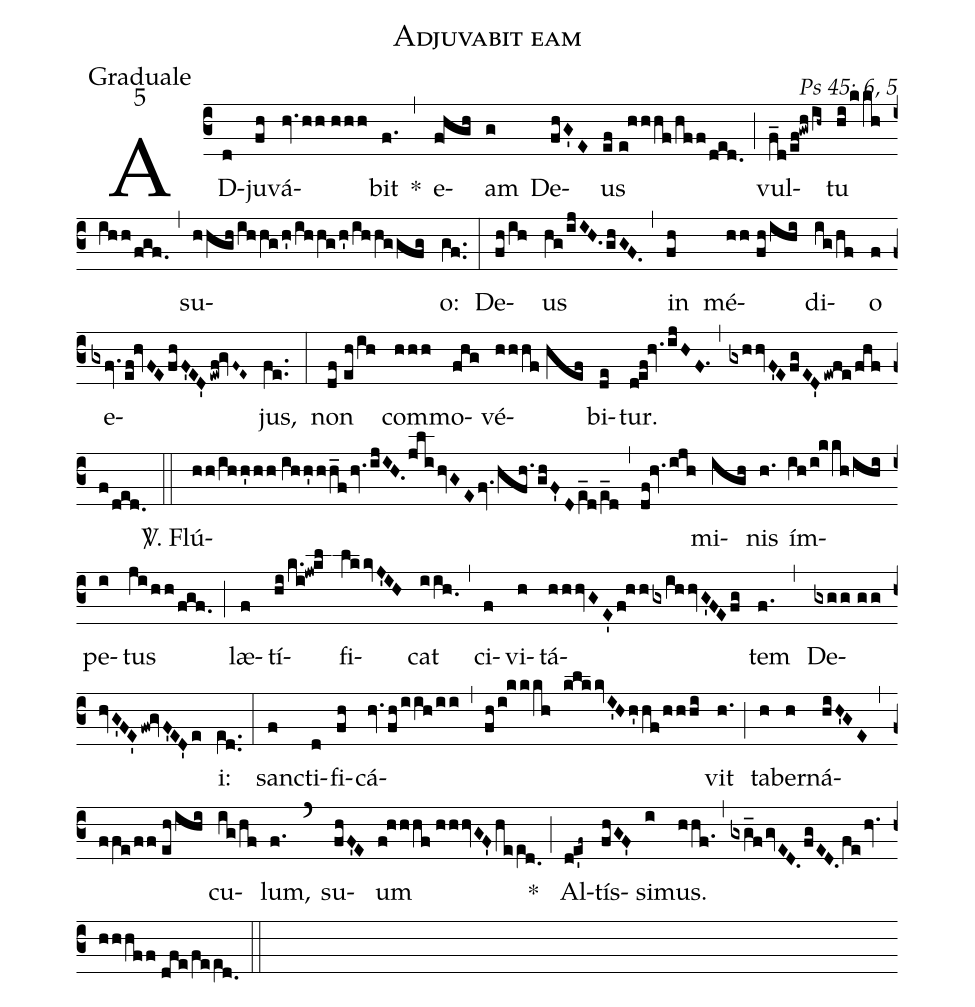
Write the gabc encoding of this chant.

name: Adjuvabit eam;
office-part: Graduale;
mode: 5;
commentary: Ps 45: 6, 5;
%%
(c3) AD(d)ju(fh)vá(hv.hh//hhh)bit(f.) *(,) e(f!hgh)am(g) De(fhG'E)us(ef//e!hhhf/hf/!f/ded.) (;) vul(f_d/ef!gwh/ih~)tu(hi/kkh/ihh/fgf.) (,) su(hhghihhg/h'/ihhg/h'/ihhggfg)o:(gf..) (:)
De(fh/ih)us(hg/ijIH./!ghGF.) (,) in(fh) mé(hh//fh/ihi)di(ig/hf)o(f) e(gxfv.ef!hvFEfhF'ED'ewf!gvF~E~)jus,(fe..) (:)
non(df//eh/ih) com(hhh)mo(fhg)vé(hhhf//hef)bi(de)tur.(def!hv.ijHF.1) (,) (gxhhvF'EfgED'ewfe/fhff/ded.) (::)
<sp>V/</sp>. Flú(hh/ihh'hh//ihh'hh_fhv.ijIH.jlihvGEfv.hfh./ghF'De_[ll:1]d/e_[ll:1]d)(,)(df!hv.ijh)mi(igh)nis(h.) ím(ih/i!kkh/ihi)pe(i)tus(jihh/fgf.) (;) læ(f)tí(hi/k.i!jw!kl)fi(lkkvJ'IH)cat(iih.0) (,) ci(f)vi(h)tá(hhhvGE'f!hhgxih/!hvG'FEfg)tem(f.) (,) De(gxgg//gghvG'FE'fw!gvF'ED'e)i:(e[ll:1]d..) (:)
sanc(f)ti(d)fi(fh)cá(hv.fh/iih/ii)(,)(fh/i!kkkh klk/!kvI'Hh'hf/hhhi)vit(h.) (;) ta(h)ber(h)ná(hiH'GE)(,)(ffe/ff//eh/ihi)cu(ig/hf)lum,(f.) (`) su(fhF'E)um(f!hhhf//hhhvGF'hee[ll:1]d.0) *(;)
Al(de'f~)tís(fhGF')si(i)mus.(hhf.) (,) (gxg_fgvED.fgED.fehv.hhhff//dfe/fee[ll:1]d.0) (::)
